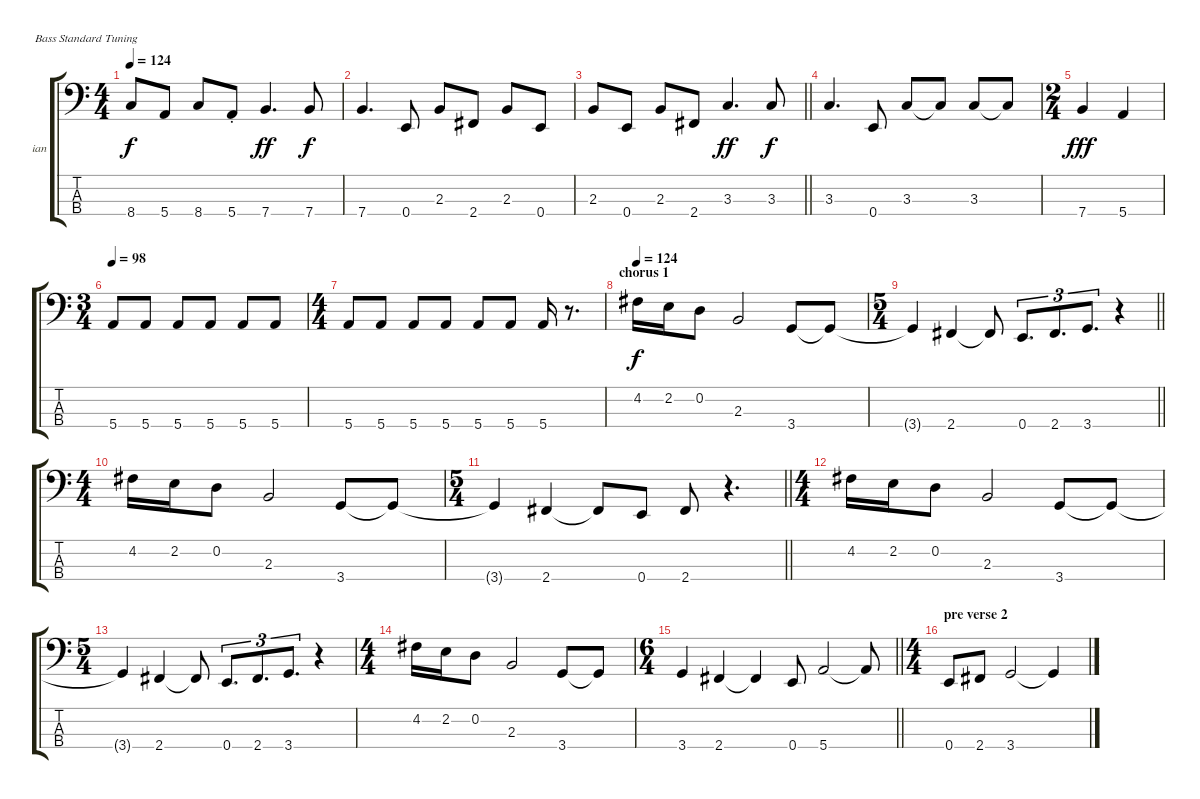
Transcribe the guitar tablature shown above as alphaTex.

\bracketExtendMode groupsimilarinstruments
\firstSystemTrackNameOrientation horizontal
\otherSystemsTrackNameOrientation horizontal
\track ("bass - ian" "ian") {instrument electricbassfinger}
\staff {score tabs}
\tuning (G2 D2 A1 E1)
\ts (4 4)
\tempo 124
\clef f4
\ks c
8.4.8{dy f} 5.4.8 8.4.8 5.4{st}.8 7.4.4{d dy ff} 7.4.8{dy f} |
7.4.4{d} 0.4.8 2.3.8 2.4.8 2.3.8 0.4.8 |
\barLineRight lightlight
2.3.8 0.4.8 2.3.8 2.4.8 3.3.4{d dy ff} 3.3.8{dy f} |
3.3.4{d} 0.4.8 3.3.8 3.3{t}.8 3.3.8 3.3{t}.8 |
\ts (2 4)
7.4.4{dy fff} 5.4.4 |
\ts (3 4)
\tempo 98
5.4.8 5.4.8 5.4.8 5.4.8 5.4.8 5.4.8 |
\ts (4 4)
5.4.8 5.4.8 5.4.8 5.4.8 5.4.8 5.4.8 5.4.16 r.8{d} |
\section ("" "chorus 1")
\tempo 124
4.2.16{dy f} 2.2.16 0.2.8 2.3.2 3.4.8 3.4{t}.8 |
\ts (5 4)
\barLineRight lightlight
3.4{t}.4 2.4.4 2.4{t}.8 0.4.8{d tu (3 2)} 2.4.8{d tu (3 2)} 3.4.8{d tu (3 2)} r.4 |
\ts (4 4)
4.2.16 2.2.16 0.2.8 2.3.2 3.4.8 3.4{t}.8 |
\ts (5 4)
\barLineRight lightlight
3.4{t}.4 2.4.4 2.4{t}.8 0.4.8 2.4.8 r.4{d} |
\ts (4 4)
4.2.16 2.2.16 0.2.8 2.3.2 3.4.8 3.4{t}.8 |
\ts (5 4)
3.4{t}.4 2.4.4 2.4{t}.8 0.4.8{d tu (3 2)} 2.4.8{d tu (3 2)} 3.4.8{d tu (3 2)} r.4 |
\ts (4 4)
4.2.16 2.2.16 0.2.8 2.3.2 3.4.8 3.4{t}.8 |
\ts (6 4)
\barLineRight lightlight
3.4.4 2.4.4 2.4{t}.4 0.4.8 5.4.2 5.4{t}.8 |
\ts (4 4)
\section ("" "pre verse 2")
0.4.8 2.4.8 3.4.2 3.4{t}.4
